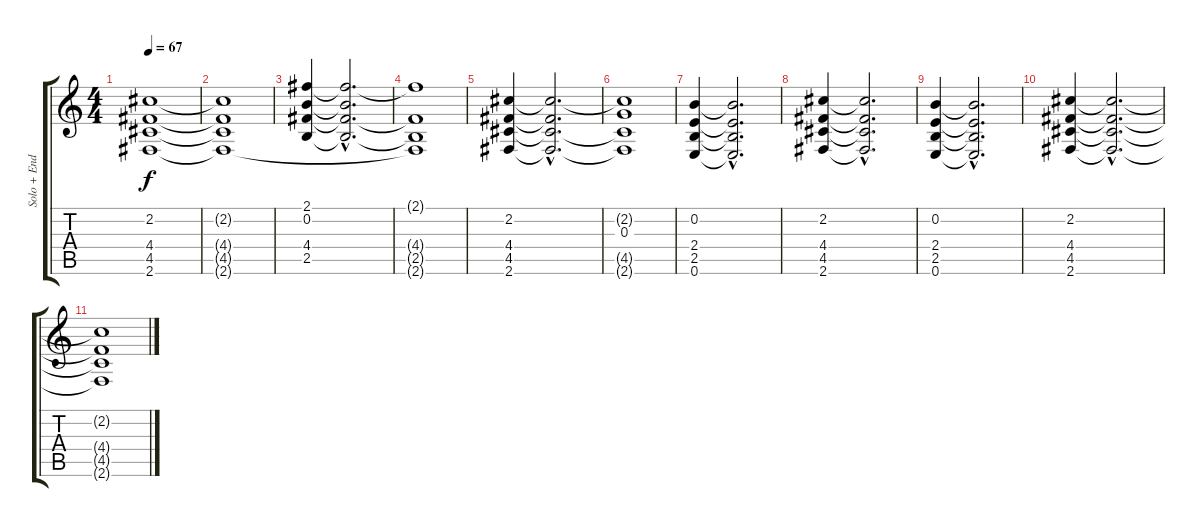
\track ("Solo + Ending riff" "Solo + End") {instrument electricguitarjazz}
\staff {score tabs}
\tuning (E4 B3 G3 D3 A2 E2) {hide}
\ts (4 4)
\tempo 67
\clef g2
\ks c
(2.2{t} 4.4{t} 4.5{t} 2.6{t}).1{dy f} |
(2.2{t} 4.4{t} 4.5{t} 2.6{t}).1 |
(2.1 0.2 4.4 2.5).4{volume 16 instrument overdrivenguitar} (2.1{hac t} 0.2{hac t} 4.4{hac t} 2.5{hac t}).2{d volume 8} |
(2.1{t} 4.4{t} 2.5{t} 2.6{t}).1 |
(2.2 4.4 4.5 2.6).4{volume 16 instrument overdrivenguitar} (2.2{hac t} 4.4{hac t} 4.5{hac t} 2.6{hac t}).2{d volume 6} |
(2.2{t} 0.3 4.5{t} 2.6{t}).1 |
(0.2 2.4 2.5 0.6).4{volume 16 instrument overdrivenguitar} (0.2{hac t} 2.4{hac t} 2.5{hac t} 0.6{hac t}).2{d volume 8} |
(2.2 4.4 4.5 2.6).4{volume 16 instrument overdrivenguitar} (2.2{hac t} 4.4{hac t} 4.5{hac t} 2.6{hac t}).2{d volume 8} |
(0.2 2.4 2.5 0.6).4{volume 16 instrument overdrivenguitar} (0.2{hac t} 2.4{hac t} 2.5{hac t} 0.6{hac t}).2{d volume 8} |
(2.2 4.4 4.5 2.6).4{volume 16 instrument overdrivenguitar} (2.2{hac t} 4.4{hac t} 4.5{hac t} 2.6{hac t}).2{d volume 2} |
(2.2{t} 4.4{t} 4.5{t} 2.6{t}).1
